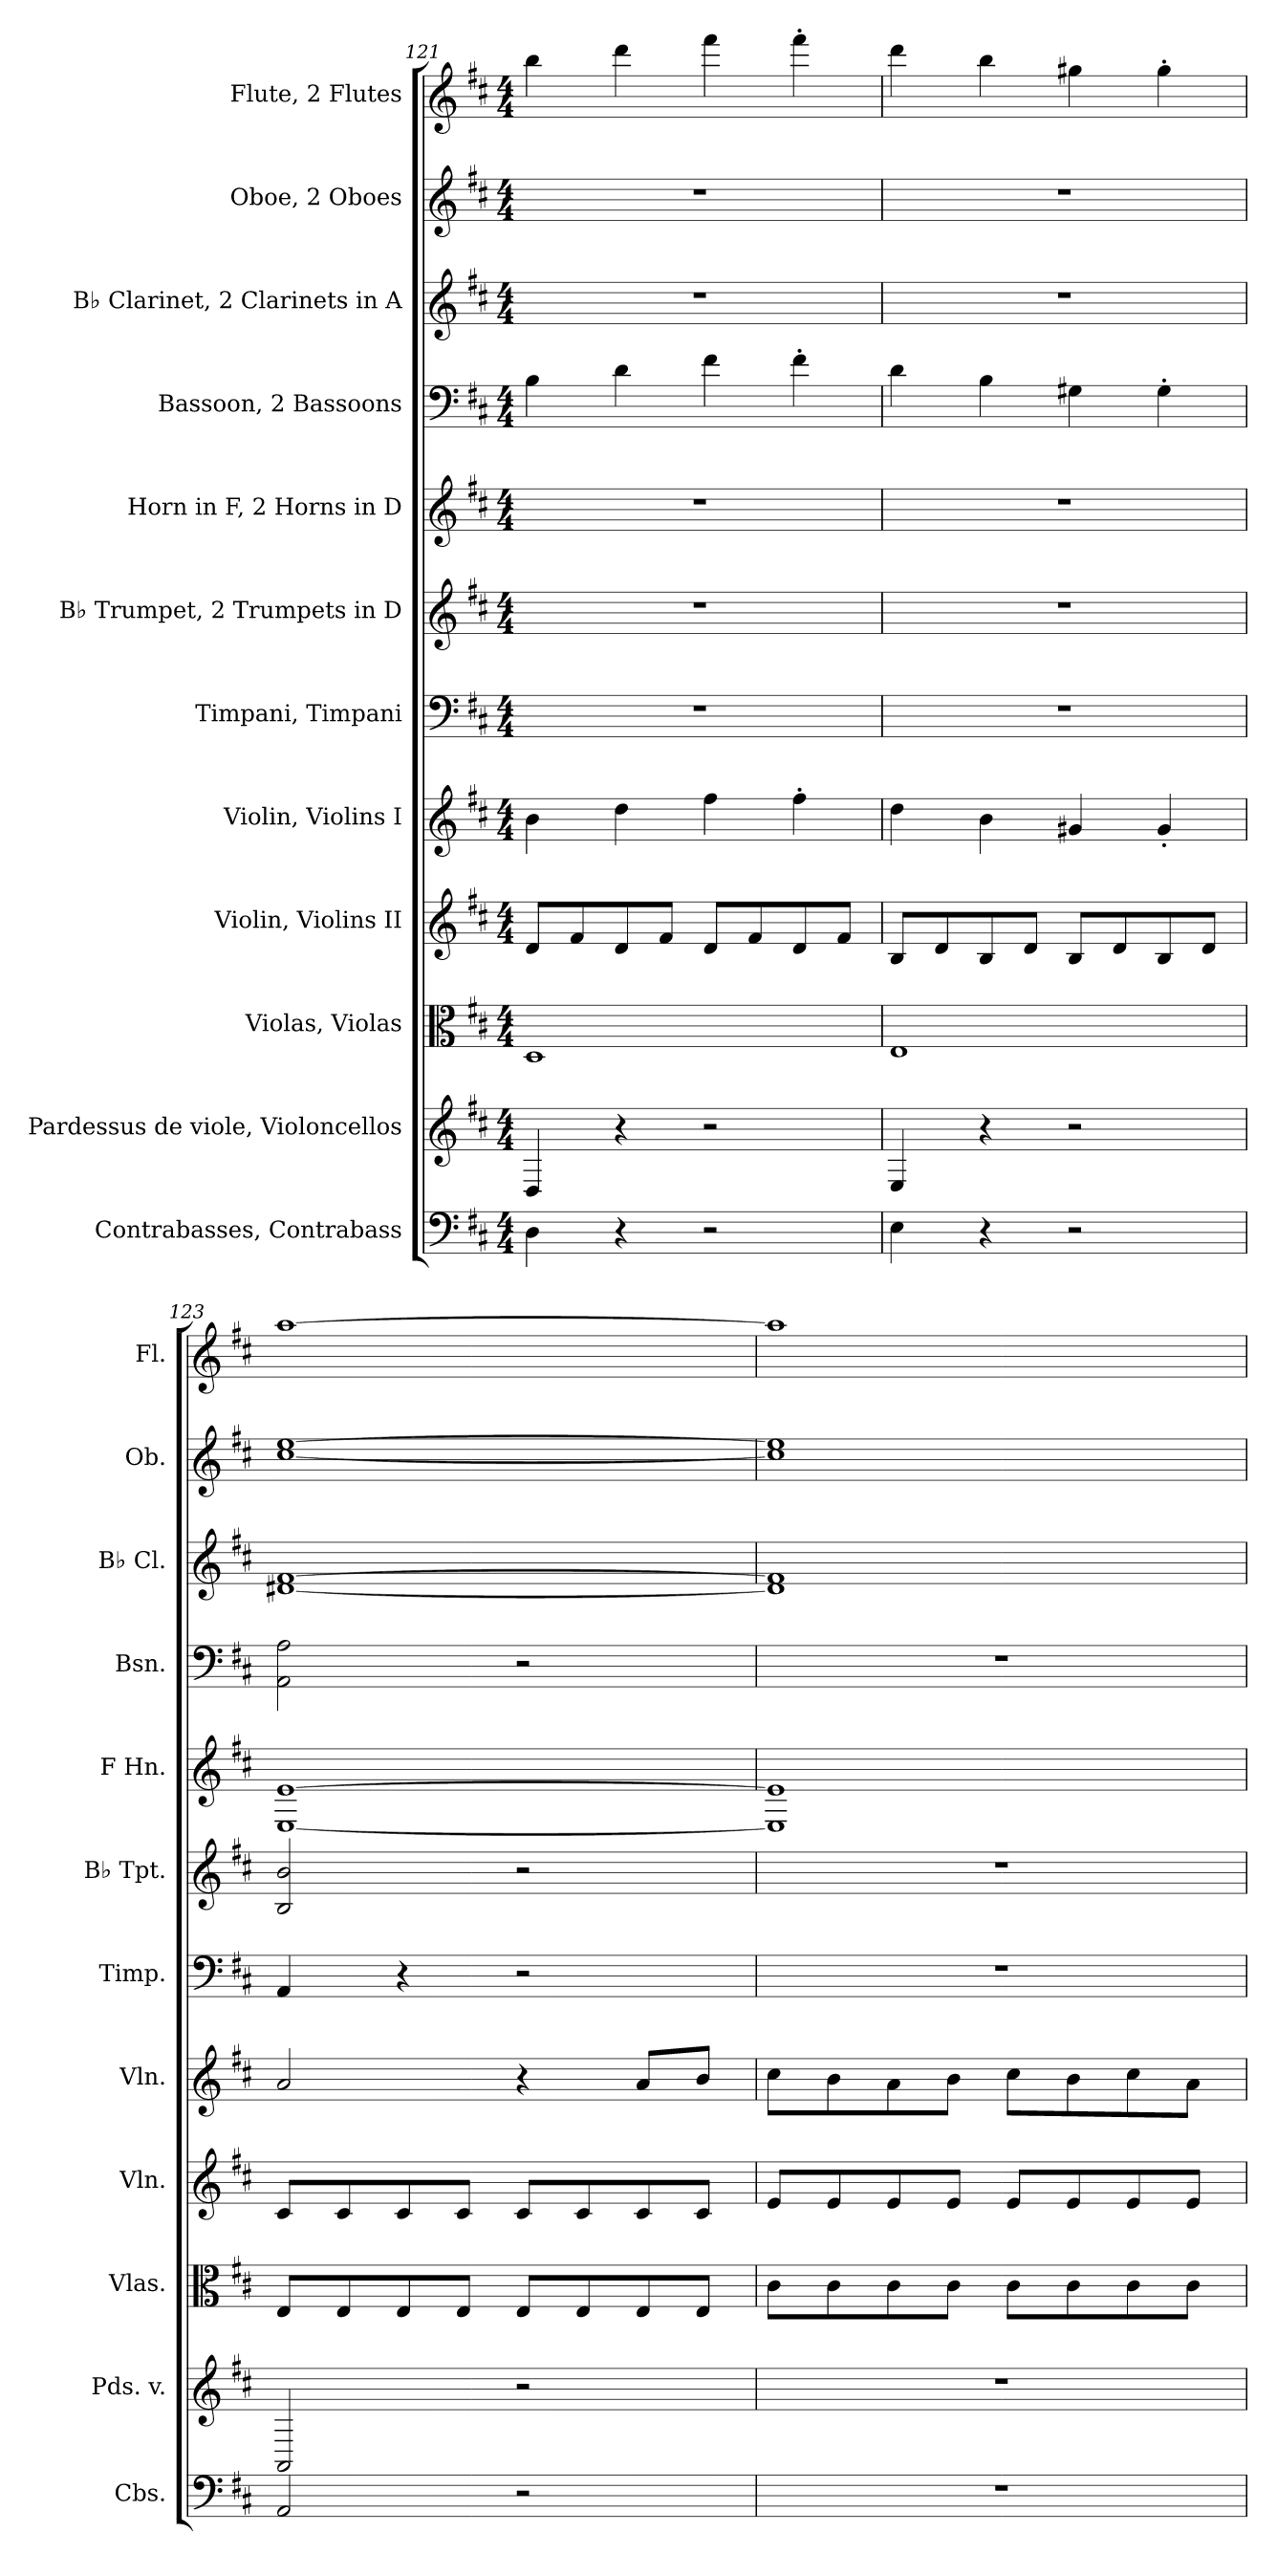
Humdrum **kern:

**kern	**kern	**kern	**kern	**kern	**kern	**kern	**kern	**kern	**kern	**kern	**kern
*part12	*part11	*part10	*part9	*part8	*part7	*part6	*part5	*part4	*part3	*part2	*part1
*staff12	*staff11	*staff10	*staff9	*staff8	*staff7	*staff6	*staff5	*staff4	*staff3	*staff2	*staff1
*I"Contrabasses, Contrabass	*I"Pardessus de viole, Violoncellos	*I"Violas, Violas	*I"Violin, Violins II	*I"Violin, Violins I	*I"Timpani, Timpani	*I"B♭ Trumpet, 2 Trumpets in D	*I"Horn in F, 2 Horns in D	*I"Bassoon, 2 Bassoons	*I"B♭ Clarinet, 2 Clarinets in A	*I"Oboe, 2 Oboes	*I"Flute, 2 Flutes
*I'Cbs.	*I'Pds. v.	*I'Vlas.	*I'Vln.	*I'Vln.	*I'Timp.	*I'B♭ Tpt.	*I'F Hn.	*I'Bsn.	*I'B♭ Cl.	*I'Ob.	*I'Fl.
!!LO:PB:g=z
*clefF4	*clefG2	*clefC3	*clefG2	*clefG2	*clefF4	*clefG2	*clefG2	*clefF4	*clefG2	*clefG2	*clefG2
*ITrd7c12	*	*	*	*	*	*ITrd1c2	*ITrd4c7	*	*ITrd1c2	*	*
*k[f#c#]	*k[f#c#]	*k[f#c#]	*k[f#c#]	*k[f#c#]	*k[f#c#]	*k[]	*k[f#]	*k[f#c#]	*k[]	*k[f#c#]	*k[f#c#]
*M4/4	*M4/4	*M4/4	*M4/4	*M4/4	*M4/4	*M4/4	*M4/4	*M4/4	*M4/4	*M4/4	*M4/4
=121	=121	=121	=121	=121	=121	=121	=121	=121	=121	=121	=121
4DD\	4D/	1D	8d/L	4b\	1r	1r	1r	4B\	1r	1r	4bb\
.	.	.	8f#/	.	.	.	.	.	.	.	.
4r	4r	.	8d/	4dd\	.	.	.	4d\	.	.	4ddd\
.	.	.	8f#/J	.	.	.	.	.	.	.	.
2r	2r	.	8d/L	4ff#\	.	.	.	4f#\	.	.	4fff#\
.	.	.	8f#/	.	.	.	.	.	.	.	.
.	.	.	8d/	4ff#'\	.	.	.	4f#'\	.	.	4fff#'\
.	.	.	8f#/J	.	.	.	.	.	.	.	.
=122	=122	=122	=122	=122	=122	=122	=122	=122	=122	=122	=122
4EE\	4E/	1E	8B/L	4dd\	1r	1r	1r	4d\	1r	1r	4ddd\
.	.	.	8d/	.	.	.	.	.	.	.	.
4r	4r	.	8B/	4b\	.	.	.	4B\	.	.	4bb\
.	.	.	8d/J	.	.	.	.	.	.	.	.
2r	2r	.	8B/L	4g#X/	.	.	.	4G#X\	.	.	4gg#X\
.	.	.	8d/	.	.	.	.	.	.	.	.
.	.	.	8B/	4g#'/	.	.	.	4G#'\	.	.	4gg#'\
.	.	.	8d/J	.	.	.	.	.	.	.	.
=123	=123	=123	=123	=123	=123	=123	=123	=123	=123	=123	=123
2AAA/	2AA/	8E/L	8c#/L	2a/	4AA/	2A/ 2a/	[1AA [1A	2AA\ 2A\	[1c#X [1e	[1cc# [1ee	[1aa
.	.	8E/	8c#/	.	.	.	.	.	.	.	.
.	.	8E/	8c#/	.	4r	.	.	.	.	.	.
.	.	8E/J	8c#/J	.	.	.	.	.	.	.	.
2r	2r	8E/L	8c#/L	4r	2r	2r	.	2r	.	.	.
.	.	8E/	8c#/	.	.	.	.	.	.	.	.
.	.	8E/	8c#/	8a/L	.	.	.	.	.	.	.
.	.	8E/J	8c#/J	8b/J	.	.	.	.	.	.	.
=124	=124	=124	=124	=124	=124	=124	=124	=124	=124	=124	=124
1r	1r	8c#\L	8e/L	8cc#\L	1r	1r	1AA] 1A]	1r	1c#] 1e]	1cc#] 1ee]	1aa]
.	.	8c#\	8e/	8b\	.	.	.	.	.	.	.
.	.	8c#\	8e/	8a\	.	.	.	.	.	.	.
.	.	8c#\J	8e/J	8b\J	.	.	.	.	.	.	.
.	.	8c#\L	8e/L	8cc#\L	.	.	.	.	.	.	.
.	.	8c#\	8e/	8b\	.	.	.	.	.	.	.
.	.	8c#\	8e/	8cc#\	.	.	.	.	.	.	.
.	.	8c#\J	8e/J	8a\J	.	.	.	.	.	.	.
=	=	=	=	=	=	=	=	=	=	=	=
*-	*-	*-	*-	*-	*-	*-	*-	*-	*-	*-	*-
